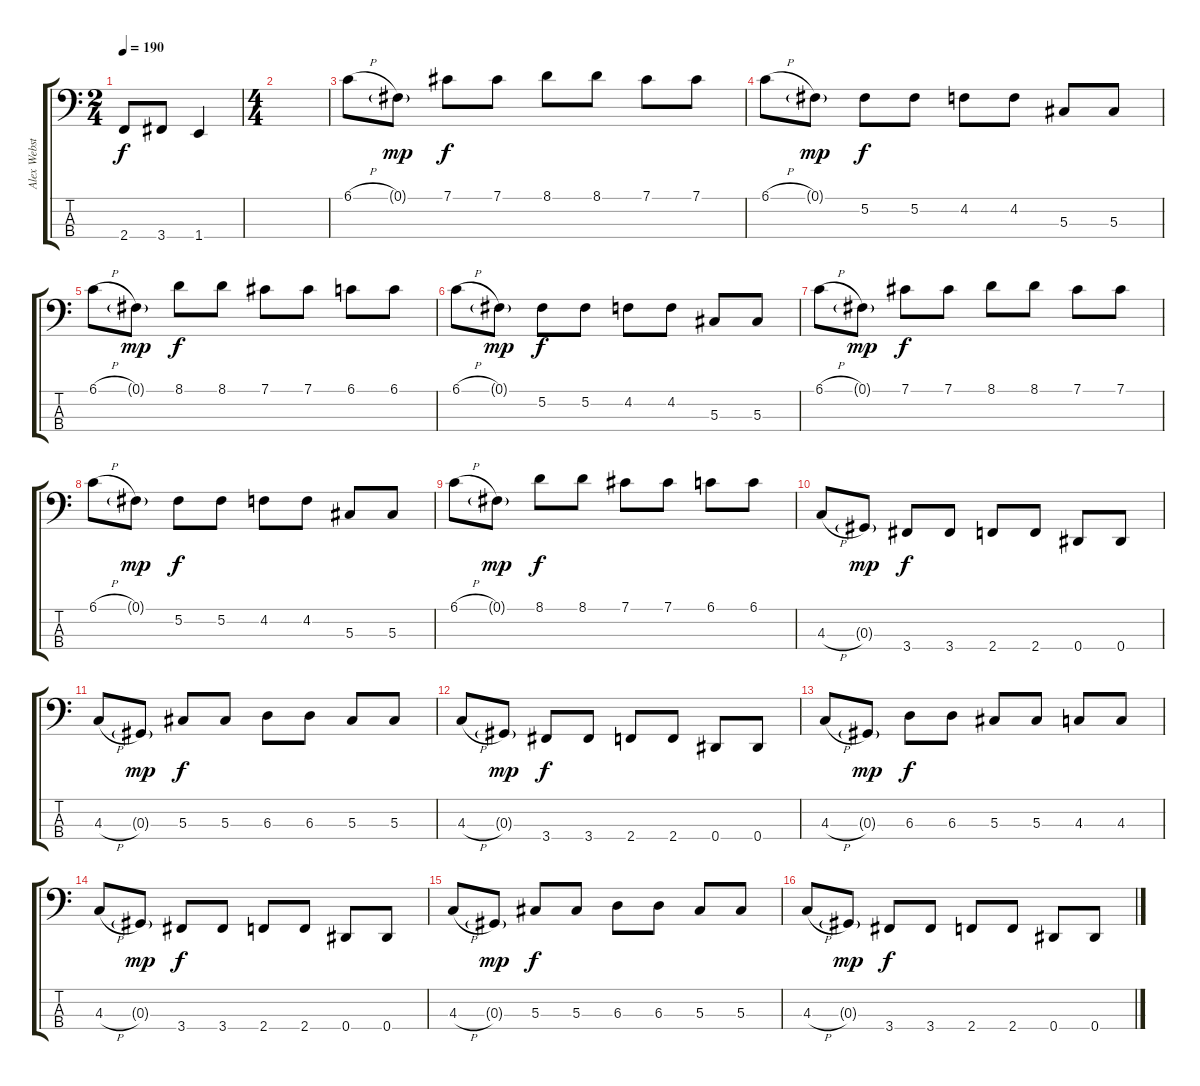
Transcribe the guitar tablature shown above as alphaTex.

\track ("Alex Webster" "Alex Webst") {instrument electricbassfinger}
\staff {score tabs}
\tuning (Gb2 Db2 Ab1 Eb1) {hide}
\ts (2 4)
\tempo 190
\clef f4
\ks c
2.4.8{dy f instrument electricbassfinger} 3.4.8 1.4.4 |
\ts (4 4)
|
6.1{h}.8 0.1{g}.8{dy mp} 7.1.8{dy f} 7.1.8 8.1.8 8.1.8 7.1.8 7.1.8 |
6.1{h}.8 0.1{g}.8{dy mp} 5.2.8{dy f} 5.2.8 4.2.8 4.2.8 5.3.8 5.3.8 |
6.1{h}.8 0.1{g}.8{dy mp} 8.1.8{dy f} 8.1.8 7.1.8 7.1.8 6.1.8 6.1.8 |
6.1{h}.8 0.1{g}.8{dy mp} 5.2.8{dy f} 5.2.8 4.2.8 4.2.8 5.3.8 5.3.8 |
6.1{h}.8 0.1{g}.8{dy mp} 7.1.8{dy f} 7.1.8 8.1.8 8.1.8 7.1.8 7.1.8 |
6.1{h}.8 0.1{g}.8{dy mp} 5.2.8{dy f} 5.2.8 4.2.8 4.2.8 5.3.8 5.3.8 |
6.1{h}.8 0.1{g}.8{dy mp} 8.1.8{dy f} 8.1.8 7.1.8 7.1.8 6.1.8 6.1.8 |
4.3{h}.8 0.3{g}.8{dy mp} 3.4.8{dy f} 3.4.8 2.4.8 2.4.8 0.4.8 0.4.8 |
4.3{h}.8 0.3{g}.8{dy mp} 5.3.8{dy f} 5.3.8 6.3.8 6.3.8 5.3.8 5.3.8 |
4.3{h}.8 0.3{g}.8{dy mp} 3.4.8{dy f} 3.4.8 2.4.8 2.4.8 0.4.8 0.4.8 |
4.3{h}.8 0.3{g}.8{dy mp} 6.3.8{dy f} 6.3.8 5.3.8 5.3.8 4.3.8 4.3.8 |
4.3{h}.8 0.3{g}.8{dy mp} 3.4.8{dy f} 3.4.8 2.4.8 2.4.8 0.4.8 0.4.8 |
4.3{h}.8 0.3{g}.8{dy mp} 5.3.8{dy f} 5.3.8 6.3.8 6.3.8 5.3.8 5.3.8 |
4.3{h}.8 0.3{g}.8{dy mp} 3.4.8{dy f} 3.4.8 2.4.8 2.4.8 0.4.8 0.4.8
